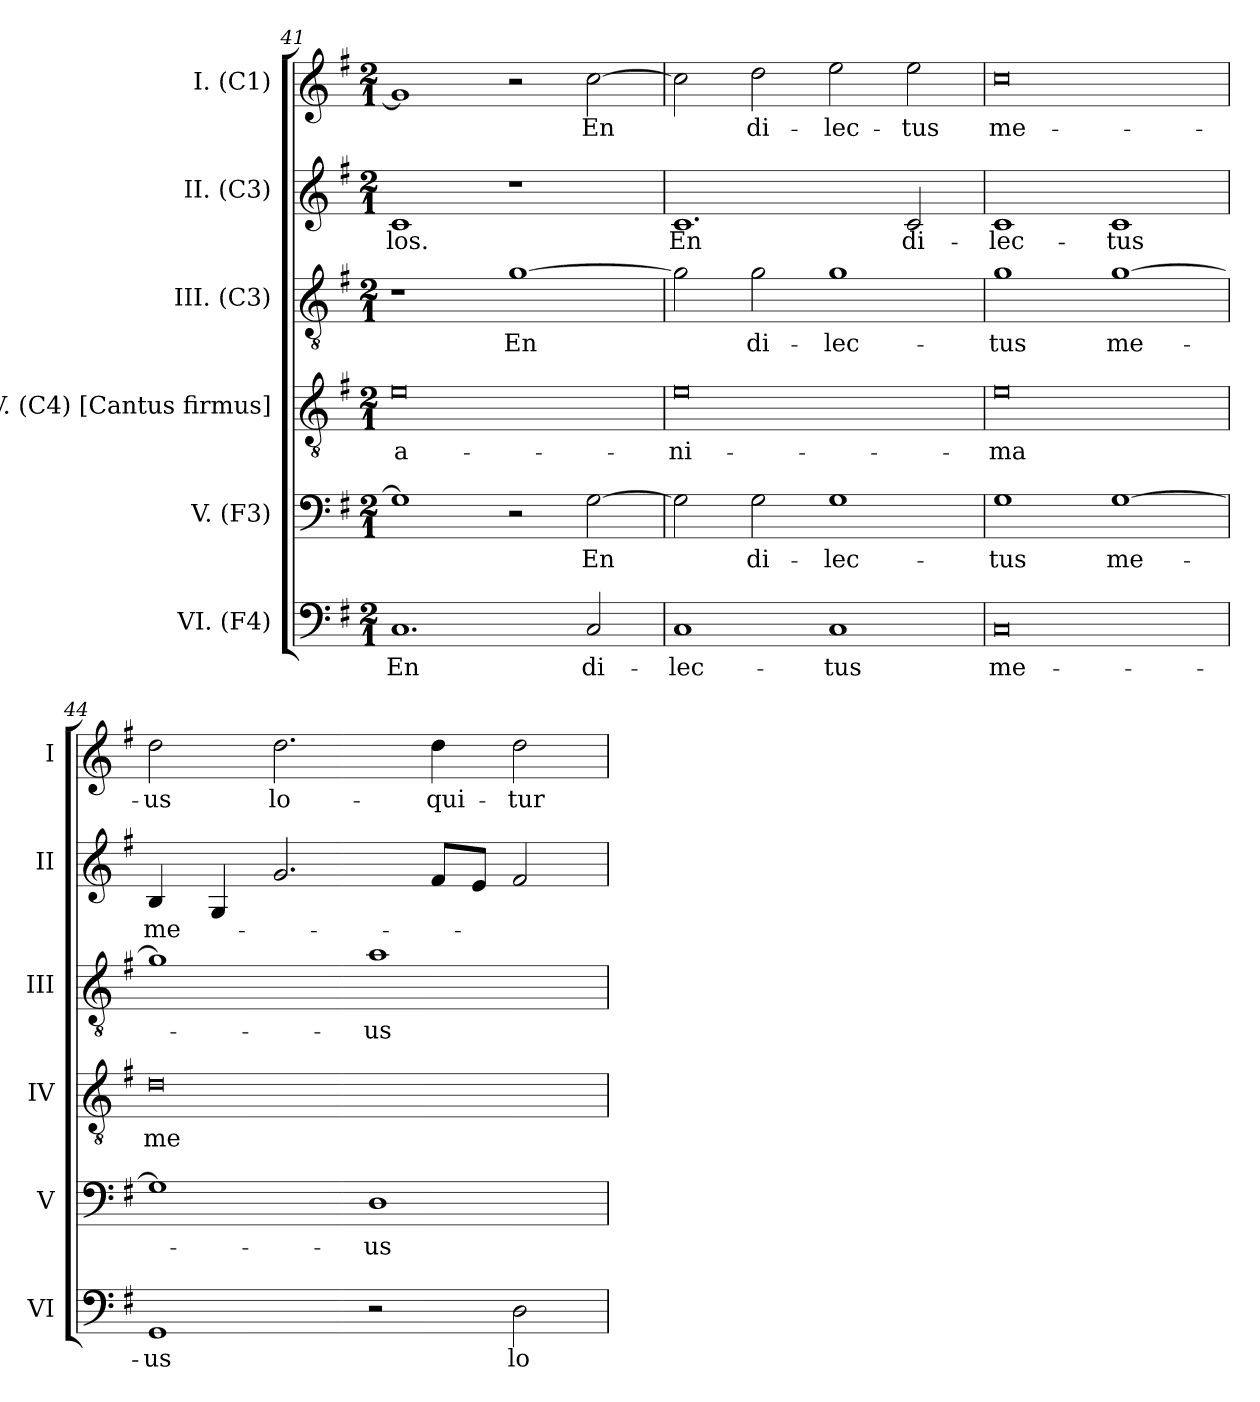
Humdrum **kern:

**kern	**text	**kern	**text	**kern	**text	**kern	**text	**kern	**text	**kern	**text
*part6	*part6	*part5	*part5	*part4	*part4	*part3	*part3	*part2	*part2	*part1	*part1
*staff6	*staff6	*staff5	*staff5	*staff4	*staff4	*staff3	*staff3	*staff2	*staff2	*staff1	*staff1
*I"VI. (F4)	*	*I"V. (F3)	*	*I"IV. (C4) [Cantus firmus]	*	*I"III. (C3)	*	*I"II. (C3)	*	*I"I. (C1)	*
*I'VI	*	*I'V	*	*I'IV	*	*I'III	*	*I'II	*	*I'I	*
*clefF4	*	*clefF4	*	*clefGv2	*	*clefGv2	*	*clefG2	*	*clefG2	*
*	*	*	*	*ITrd7c12	*	*	*	*	*	*	*
*k[f#]	*	*k[f#]	*	*k[f#]	*	*k[f#]	*	*k[f#]	*	*k[f#]	*
*G:	*	*G:	*	*G:	*	*G:	*	*G:	*	*G:	*
*M2/1	*	*M2/1	*	*M2/1	*	*M2/1	*	*M2/1	*	*M2/1	*
=41	=41	=41	=41	=41	=41	=41	=41	=41	=41	=41	=41
!	!LO:LY:b:color=#000000	!	!	!	!	!	!	!	!	!	!
!	!	!	!	!	!LO:LY:b:color=#000000	!	!	!	!	!	!
!	!	!	!	!	!	!	!	!	!LO:LY:b:color=#000000	!	!
1.Ci	En	1Gi]	.	0Ei	a-	1r	.	1ci	-los.	1gi]	.
!	!	!	!	!	!	!	!LO:LY:b:color=#000000	!	!	!	!
.	.	2r	.	.	.	[1gi	En	1r	.	2r	.
!	!LO:LY:b:color=#000000	!	!	!	!	!	!	!	!	!	!
!	!	!	!LO:LY:b:color=#000000	!	!	!	!	!	!	!	!
!	!	!	!	!	!	!	!	!	!	!	!LO:LY:b:color=#000000
2Ci/	di-	[2Gi\	En	.	.	.	.	.	.	[2cci\	En
=42	=42	=42	=42	=42	=42	=42	=42	=42	=42	=42	=42
!	!LO:LY:b:color=#000000	!	!	!	!	!	!	!	!	!	!
!	!	!	!	!	!LO:LY:b:color=#000000	!	!	!	!	!	!
!	!	!	!	!	!	!	!	!	!LO:LY:b:color=#000000	!	!
1Ci	-lec-	2Gi\]	.	0Ei	-ni-	2gi\]	.	1.ci	En	2cci\]	.
!	!	!	!LO:LY:b:color=#000000	!	!	!	!	!	!	!	!
!	!	!	!	!	!	!	!LO:LY:b:color=#000000	!	!	!	!
!	!	!	!	!	!	!	!	!	!	!	!LO:LY:b:color=#000000
.	.	2Gi\	di-	.	.	2gi\	di-	.	.	2ddi\	di-
!	!LO:LY:b:color=#000000	!	!	!	!	!	!	!	!	!	!
!	!	!	!LO:LY:b:color=#000000	!	!	!	!	!	!	!	!
!	!	!	!	!	!	!	!LO:LY:b:color=#000000	!	!	!	!
!	!	!	!	!	!	!	!	!	!	!	!LO:LY:b:color=#000000
1Ci	-tus	1Gi	-lec-	.	.	1gi	-lec-	.	.	2eei\	-lec-
!	!	!	!	!	!	!	!	!	!LO:LY:b:color=#000000	!	!
!	!	!	!	!	!	!	!	!	!	!	!LO:LY:b:color=#000000
.	.	.	.	.	.	.	.	2ci/	di-	2eei\	-tus
!!LO:PB:g=z
=43	=43	=43	=43	=43	=43	=43	=43	=43	=43	=43	=43
!	!LO:LY:b:color=#000000	!	!	!	!	!	!	!	!	!	!
!	!	!	!LO:LY:b:color=#000000	!	!	!	!	!	!	!	!
!	!	!	!	!	!LO:LY:b:color=#000000	!	!	!	!	!	!
!	!	!	!	!	!	!	!LO:LY:b:color=#000000	!	!	!	!
!	!	!	!	!	!	!	!	!	!LO:LY:b:color=#000000	!	!
!	!	!	!	!	!	!	!	!	!	!	!LO:LY:b:color=#000000
0Ci	me-	1Gi	-tus	0Ei	-ma	1gi	-tus	1ci	-lec-	0cci	me-
!	!	!	!LO:LY:b:color=#000000	!	!	!	!	!	!	!	!
!	!	!	!	!	!	!	!LO:LY:b:color=#000000	!	!	!	!
!	!	!	!	!	!	!	!	!	!LO:LY:b:color=#000000	!	!
.	.	[1Gi	me-	.	.	[1gi	me-	1ci	-tus	.	.
=44	=44	=44	=44	=44	=44	=44	=44	=44	=44	=44	=44
!	!LO:LY:b:color=#000000	!	!	!	!	!	!	!	!	!	!
!	!	!	!	!	!LO:LY:b:color=#000000	!	!	!	!	!	!
!	!	!	!	!	!	!	!	!	!LO:LY:b:color=#000000	!	!
!	!	!	!	!	!	!	!	!	!	!	!LO:LY:b:color=#000000
1GGi	-us	1Gi]	.	0Di	me-	1gi]	.	4Bi/	me-	2ddi\	-us
.	.	.	.	.	.	.	.	4Gi/	.	.	.
!	!	!	!	!	!	!	!	!	!	!	!LO:LY:b:color=#000000
.	.	.	.	.	.	.	.	2.gi/	.	2.ddi\	lo-
!	!	!	!LO:LY:b:color=#000000	!	!	!	!	!	!	!	!
!	!	!	!	!	!	!	!LO:LY:b:color=#000000	!	!	!	!
2r	.	1Di	-us	.	.	1ai	-us	.	.	.	.
!	!	!	!	!	!	!	!	!	!	!	!LO:LY:b:color=#000000
.	.	.	.	.	.	.	.	8f#i/L	.	4ddi\	-qui-
.	.	.	.	.	.	.	.	8ei/J	.	.	.
!	!LO:LY:b:color=#000000	!	!	!	!	!	!	!	!	!	!
!	!	!	!	!	!	!	!	!	!	!	!LO:LY:b:color=#000000
2Di\	lo-	.	.	.	.	.	.	2f#i/	.	2ddi\	-tur
=	=	=	=	=	=	=	=	=	=	=	=
*-	*-	*-	*-	*-	*-	*-	*-	*-	*-	*-	*-
